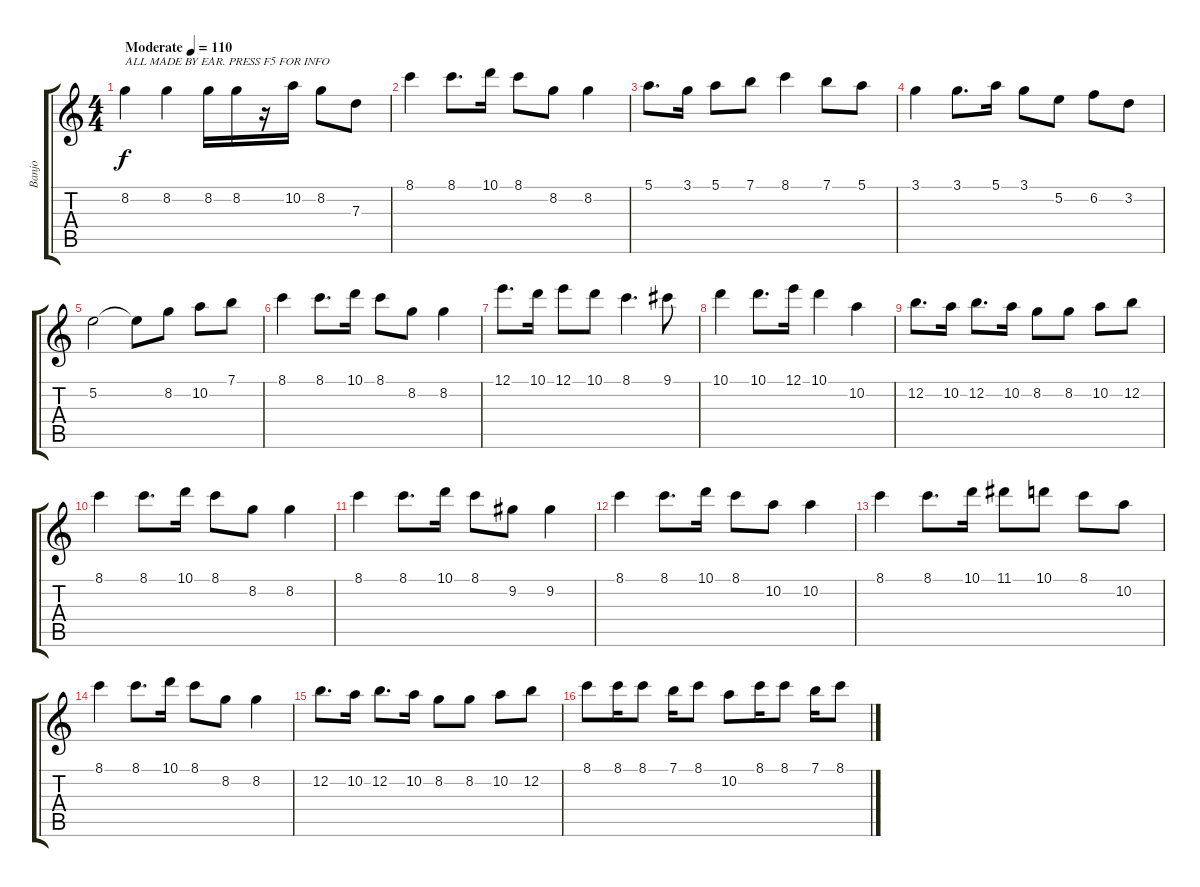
\track ("Banjo" "Banjo") {instrument banjo}
\staff {score tabs}
\tuning (E4 B3 G3 D3 A2 E2) {hide}
\displaytranspose 12
\ts (4 4)
\tempo (110 "Moderate")
\clef g2
\ks c
8.2.4{txt "ALL MADE BY EAR. PRESS F5 FOR INFO" dy f instrument banjo} 8.2.4 8.2.16 8.2.16 r.16 10.2.16 8.2.8 7.3.8 |
8.1.4 8.1.8{d} 10.1.16 8.1.8 8.2.8 8.2.4 |
5.1.8{d} 3.1.16 5.1.8 7.1.8 8.1.4 7.1.8 5.1.8 |
3.1.4 3.1.8{d} 5.1.16 3.1.8 5.2.8 6.2.8 3.2.8 |
5.2.2 5.2{t}.8 8.2.8 10.2.8 7.1.8 |
8.1.4 8.1.8{d} 10.1.16 8.1.8 8.2.8 8.2.4 |
12.1.8{d} 10.1.16 12.1.8 10.1.8 8.1.4{d} 9.1.8 |
10.1.4 10.1.8{d} 12.1.16 10.1.4 10.2.4 |
12.2.8{d} 10.2.16 12.2.8{d} 10.2.16 8.2.8 8.2.8 10.2.8 12.2.8 |
8.1.4 8.1.8{d} 10.1.16 8.1.8 8.2.8 8.2.4 |
8.1.4 8.1.8{d} 10.1.16 8.1.8 9.2.8 9.2.4 |
8.1.4 8.1.8{d} 10.1.16 8.1.8 10.2.8 10.2.4 |
8.1.4 8.1.8{d} 10.1.16 11.1.8 10.1.8 8.1.8 10.2.8 |
8.1.4 8.1.8{d} 10.1.16 8.1.8 8.2.8 8.2.4 |
12.2.8{d} 10.2.16 12.2.8{d} 10.2.16 8.2.8 8.2.8 10.2.8 12.2.8 |
8.1.8 8.1.16 8.1.8 7.1.16 8.1.8 10.2.8 8.1.16 8.1.8 7.1.16 8.1.8
